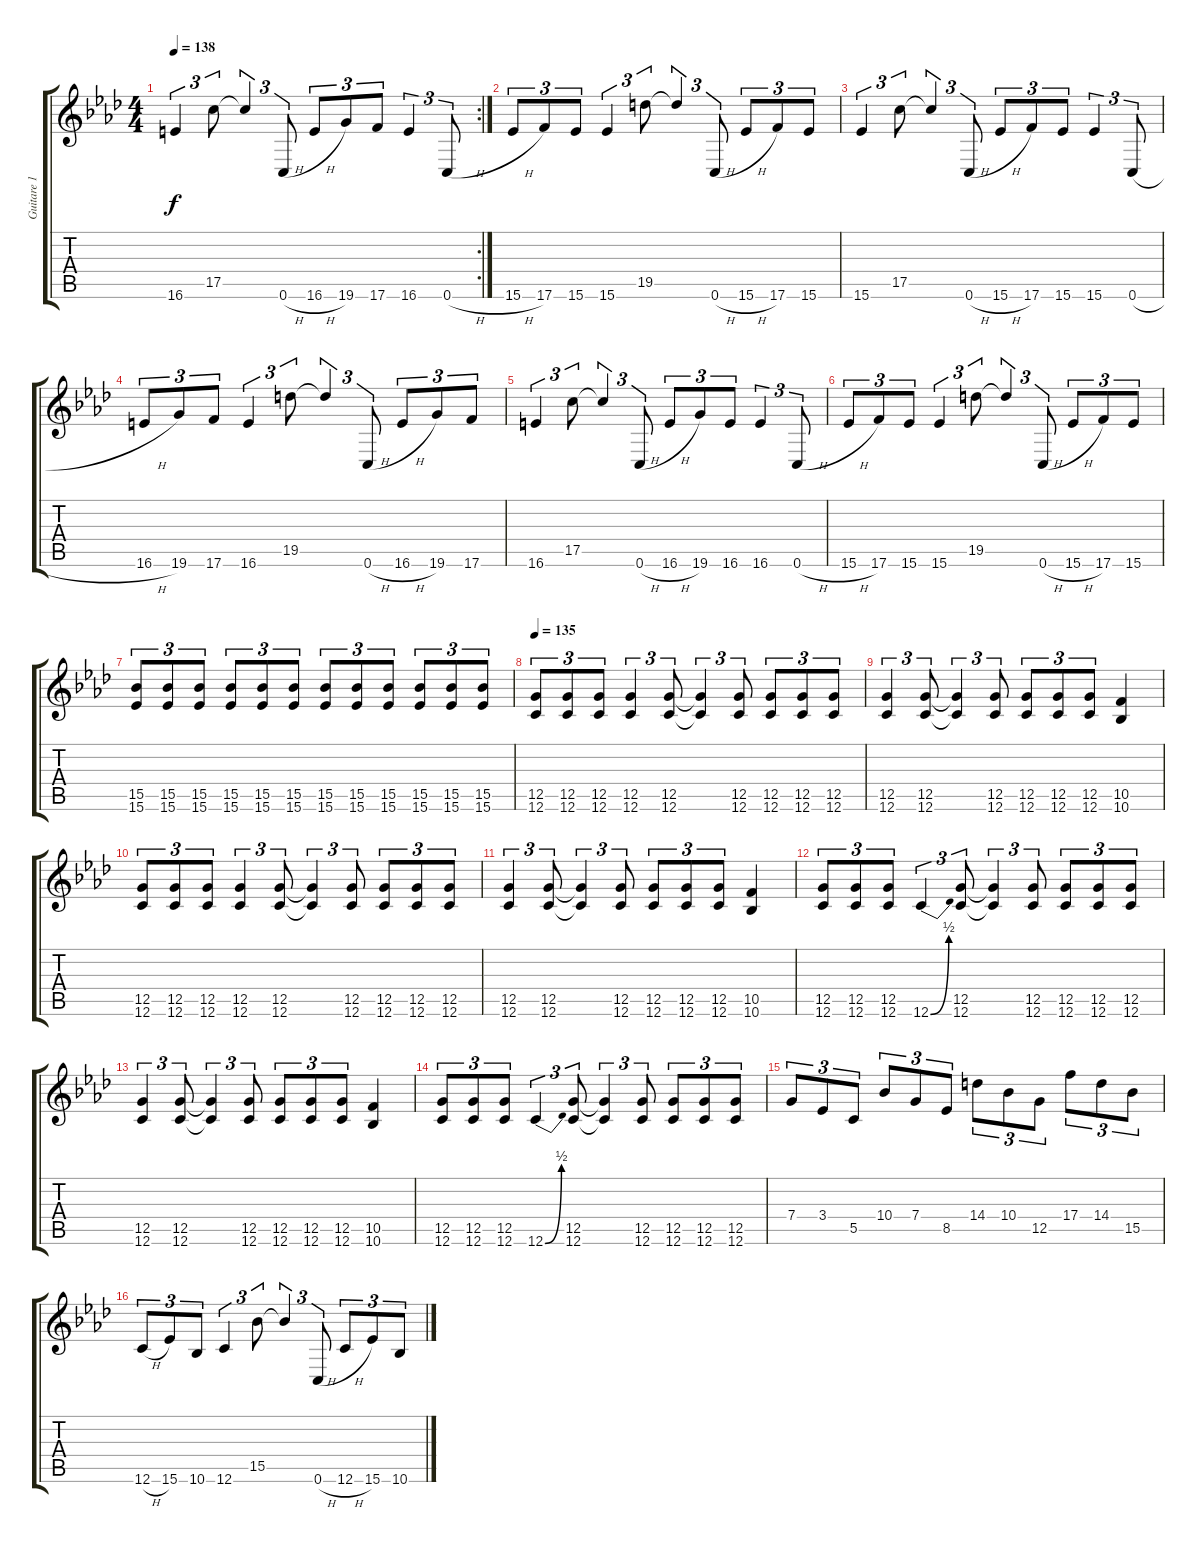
\track ("Guitare 1" "Guitare 1") {instrument distortionguitar}
\staff {score tabs}
\tuning (E4 C4 G3 C3 G2 C2) {hide}
\rc 2
\ts (4 4)
\tempo 138
\clef g2
\ks ab
16.6.4{tu (3 2) dy f} 17.5.8{tu (3 2)} 17.5{t}.4{tu (3 2) beam Up} 0.6{h}.8{tu (3 2) beam Up} 16.6{h}.8{tu (3 2)} 19.6.8{tu (3 2)} 17.6.8{tu (3 2)} 16.6.4{tu (3 2) beam Up} 0.6{h}.8{tu (3 2) beam Up} |
15.6{h}.8{tu (3 2)} 17.6.8{tu (3 2)} 15.6.8{tu (3 2)} 15.6.4{tu (3 2)} 19.5.8{tu (3 2)} 19.5{t}.4{tu (3 2) beam Up} 0.6{h}.8{tu (3 2) beam Up} 15.6{h}.8{tu (3 2)} 17.6.8{tu (3 2)} 15.6.8{tu (3 2)} |
15.6.4{tu (3 2)} 17.5.8{tu (3 2)} 17.5{t}.4{tu (3 2) beam Up} 0.6{h}.8{tu (3 2) beam Up} 15.6{h}.8{tu (3 2)} 17.6.8{tu (3 2)} 15.6.8{tu (3 2)} 15.6.4{tu (3 2) beam Up} 0.6{h}.8{tu (3 2) beam Up} |
16.6{h}.8{tu (3 2)} 19.6.8{tu (3 2)} 17.6.8{tu (3 2)} 16.6.4{tu (3 2)} 19.5.8{tu (3 2)} 19.5{t}.4{tu (3 2) beam Up} 0.6{h}.8{tu (3 2) beam Up} 16.6{h}.8{tu (3 2)} 19.6.8{tu (3 2)} 17.6.8{tu (3 2)} |
16.6.4{tu (3 2)} 17.5.8{tu (3 2)} 17.5{t}.4{tu (3 2) beam Up} 0.6{h}.8{tu (3 2) beam Up} 16.6{h}.8{tu (3 2)} 19.6.8{tu (3 2)} 16.6.8{tu (3 2)} 16.6.4{tu (3 2) beam Up} 0.6{h}.8{tu (3 2) beam Up} |
15.6{h}.8{tu (3 2)} 17.6.8{tu (3 2)} 15.6.8{tu (3 2)} 15.6.4{tu (3 2)} 19.5.8{tu (3 2)} 19.5{t}.4{tu (3 2) beam Up} 0.6{h}.8{tu (3 2) beam Up} 15.6{h}.8{tu (3 2)} 17.6.8{tu (3 2)} 15.6.8{tu (3 2)} |
(15.5 15.6).8{tu (3 2)} (15.5 15.6).8{tu (3 2)} (15.5 15.6).8{tu (3 2) beam Up} (15.5 15.6).8{tu (3 2) beam Up} (15.5 15.6).8{tu (3 2)} (15.5 15.6).8{tu (3 2)} (15.5 15.6).8{tu (3 2)} (15.5 15.6).8{tu (3 2) beam Up} (15.5 15.6).8{tu (3 2) beam Up} (15.5 15.6).8{tu (3 2)} (15.5 15.6).8{tu (3 2)} (15.5 15.6).8{tu (3 2)} |
\tempo 135
(12.5 12.6).8{tu (3 2)} (12.5 12.6).8{tu (3 2)} (12.5 12.6).8{tu (3 2)} (12.5 12.6).4{tu (3 2)} (12.5 12.6).8{tu (3 2)} (12.5{t} 12.6{t}).4{tu (3 2)} (12.5 12.6).8{tu (3 2)} (12.5 12.6).8{tu (3 2)} (12.5 12.6).8{tu (3 2)} (12.5 12.6).8{tu (3 2)} |
(12.5 12.6).4{tu (3 2)} (12.5 12.6).8{tu (3 2)} (12.5{t} 12.6{t}).4{tu (3 2)} (12.5 12.6).8{tu (3 2)} (12.5 12.6).8{tu (3 2)} (12.5 12.6).8{tu (3 2)} (12.5 12.6).8{tu (3 2)} (10.5 10.6).4 |
(12.5 12.6).8{tu (3 2)} (12.5 12.6).8{tu (3 2)} (12.5 12.6).8{tu (3 2)} (12.5 12.6).4{tu (3 2)} (12.5 12.6).8{tu (3 2)} (12.5{t} 12.6{t}).4{tu (3 2)} (12.5 12.6).8{tu (3 2)} (12.5 12.6).8{tu (3 2)} (12.5 12.6).8{tu (3 2)} (12.5 12.6).8{tu (3 2)} |
(12.5 12.6).4{tu (3 2)} (12.5 12.6).8{tu (3 2)} (12.5{t} 12.6{t}).4{tu (3 2)} (12.5 12.6).8{tu (3 2)} (12.5 12.6).8{tu (3 2)} (12.5 12.6).8{tu (3 2)} (12.5 12.6).8{tu (3 2)} (10.5 10.6).4 |
(12.5 12.6).8{tu (3 2)} (12.5 12.6).8{tu (3 2)} (12.5 12.6).8{tu (3 2)} 12.6{be (bend 0 0 60 2)}.4{tu (3 2)} (12.5 12.6).8{tu (3 2)} (12.5{t} 12.6{t}).4{tu (3 2)} (12.5 12.6).8{tu (3 2)} (12.5 12.6).8{tu (3 2)} (12.5 12.6).8{tu (3 2)} (12.5 12.6).8{tu (3 2)} |
(12.5 12.6).4{tu (3 2)} (12.5 12.6).8{tu (3 2)} (12.5{t} 12.6{t}).4{tu (3 2)} (12.5 12.6).8{tu (3 2)} (12.5 12.6).8{tu (3 2)} (12.5 12.6).8{tu (3 2)} (12.5 12.6).8{tu (3 2)} (10.5 10.6).4 |
(12.5 12.6).8{tu (3 2)} (12.5 12.6).8{tu (3 2)} (12.5 12.6).8{tu (3 2)} 12.6{be (bend 0 0 60 2)}.4{tu (3 2)} (12.5 12.6).8{tu (3 2)} (12.5{t} 12.6{t}).4{tu (3 2)} (12.5 12.6).8{tu (3 2)} (12.5 12.6).8{tu (3 2)} (12.5 12.6).8{tu (3 2)} (12.5 12.6).8{tu (3 2)} |
7.4.8{tu (3 2)} 3.4.8{tu (3 2)} 5.5.8{tu (3 2)} 10.4.8{tu (3 2)} 7.4.8{tu (3 2)} 8.5.8{tu (3 2)} 14.4.8{tu (3 2)} 10.4.8{tu (3 2)} 12.5.8{tu (3 2)} 17.4.8{tu (3 2)} 14.4.8{tu (3 2)} 15.5.8{tu (3 2)} |
12.6{h}.8{tu (3 2)} 15.6.8{tu (3 2)} 10.6.8{tu (3 2)} 12.6.4{tu (3 2)} 15.5.8{tu (3 2)} 15.5{t}.4{tu (3 2) beam Up} 0.6{h}.8{tu (3 2) beam Up} 12.6{h}.8{tu (3 2)} 15.6.8{tu (3 2)} 10.6.8{tu (3 2)}
